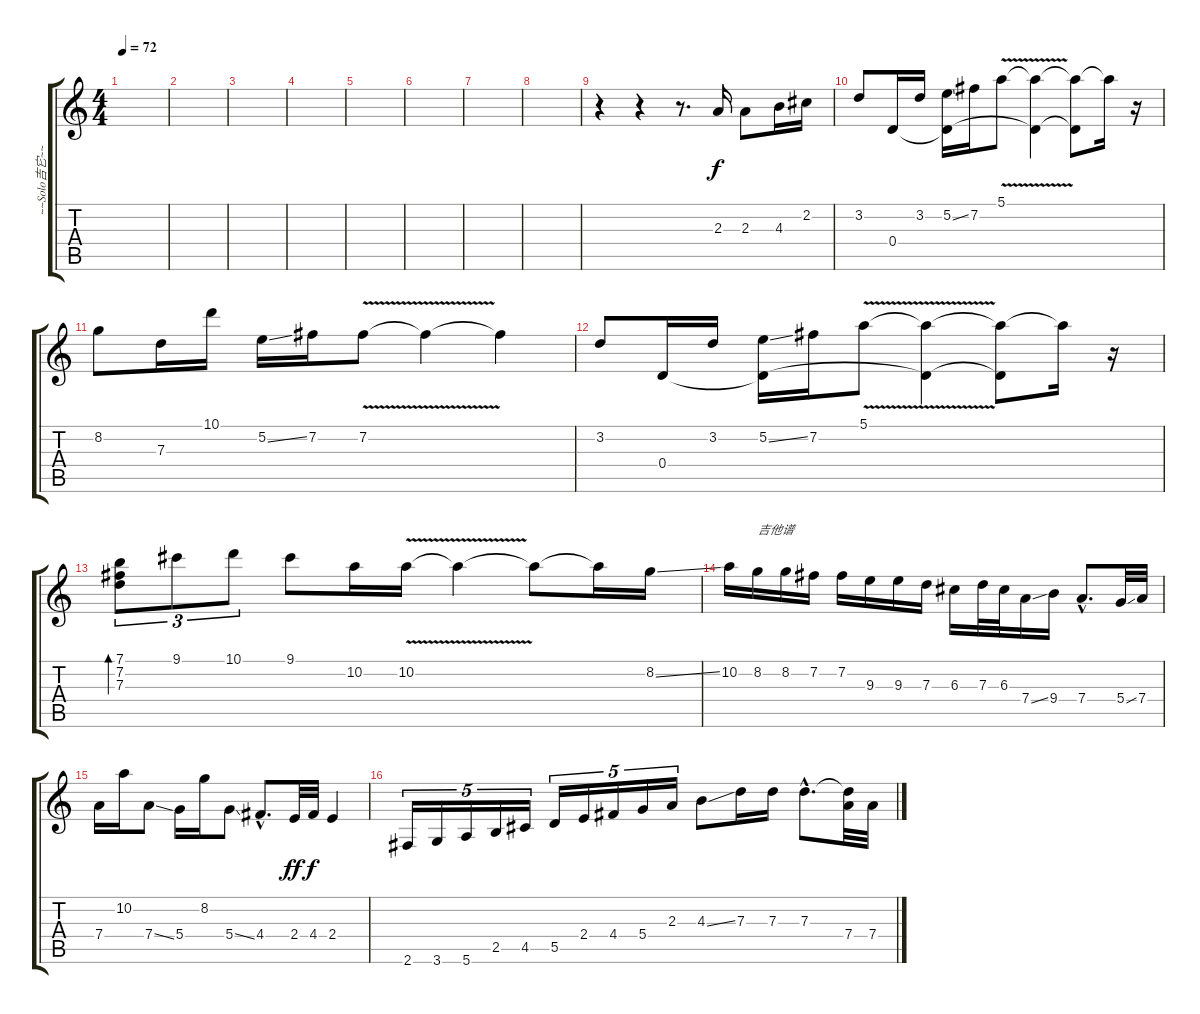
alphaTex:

\track ("~~Solo吉它~~" "~~Solo吉它~~") {instrument distortionguitar}
\staff {score tabs}
\tuning (E4 B3 G3 D3 A2 E2) {hide}
\ts (4 4)
\tempo 72
\clef g2
\ks c
|
|
|
|
|
|
|
|
r.4{instrument acousticguitarnylon} r.4 r.8{d} 2.3.16 2.3.8 4.3.16 2.2.16 |
3.2.8{instrument acousticguitarnylon} 0.4.16 3.2.16 (5.2{ss} 0.4{t}).16 7.2.16 5.1{v}.8 (5.1{t} 0.4{t}).4 (5.1{t} 0.4{t}).8 5.1{t}.16 r.16 |
8.2.8{instrument acousticguitarnylon} 7.3.16 10.1.16 5.2{ss}.16 7.2.16 7.2{v}.8 7.2{t}.4 7.2{t}.4 |
3.2.8{instrument acousticguitarnylon} 0.4.16 3.2.16 (5.2{ss} 0.4{t}).16 7.2.16 5.1{v}.8 (5.1{t} 0.4{t}).4 (5.1{t} 0.4{t}).8 5.1{t}.16 r.16 |
(7.1 7.2 7.3).8{tu (3 2) bd 240 instrument acousticguitarnylon} 9.1.8{tu (3 2)} 10.1.8{tu (3 2)} 9.1.8 10.2.16 10.2{v}.16 10.2{t}.4 10.2{t}.8 10.2{t}.16 8.2{ss}.16 |
10.2.16{instrument acousticguitarnylon} 8.2.16{txt "吉他谱"} 8.2.16 7.2.16 7.2.16 9.3.16 9.3.16 7.3.16 6.3.16 7.3.32 6.3.32 7.4{ss}.16 9.4.16 7.4{hac}.8{d} 5.4{ss}.32 7.4.32 |
7.4.16 10.2.16 7.4{ss}.8 5.4.16 8.2.16 5.4{ss}.8 4.4{hac}.8{d} 2.4.32{dy ff} 4.4.32{dy f} 2.4.4 |
2.6.16{tu (5 4) instrument acousticguitarnylon} 3.6.16{tu (5 4)} 5.6.16{tu (5 4)} 2.5.16{tu (5 4)} 4.5.16{tu (5 4)} 5.5.16{tu (5 4)} 2.4.16{tu (5 4)} 4.4.16{tu (5 4)} 5.4.16{tu (5 4)} 2.3.16{tu (5 4)} 4.3{ss}.8 7.3.16 7.3.16 7.3{hac}.8{d} (7.3{t} 7.4).32 7.4{ss}.32
